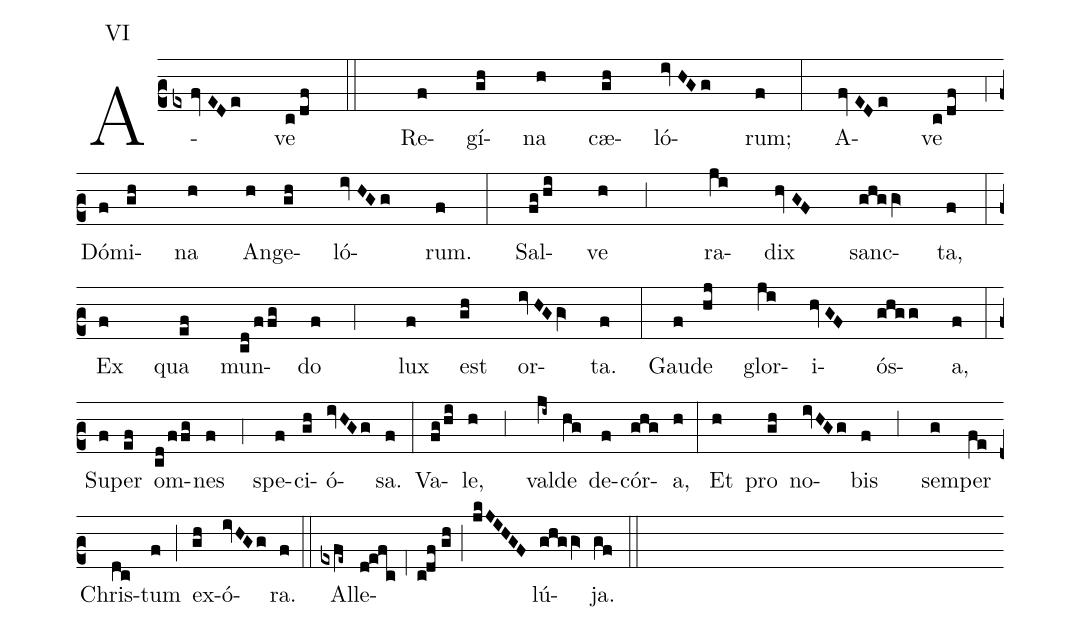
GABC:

annotation: VI;
%%
(c2)A(ex/fvED/e)ve(c/df ::) Re(f)gí(gh)na(h) cæ(gh)ló(ivHG/g)rum;(f)(:)
A(fvED/e)ve(c/df) (;4) (z) Dó(f)mi(gh)na(h) An(h)ge(gh)ló(ivHG/g)rum.(f)(:)
Sal(fg/hi)ve(h ;3) ra(ji)dix(hvGF) sanc(ghg/gV>)ta,(f) (:) (z)
Ex(f) qua(ef) mun(cd/f/fg)do(f ;4) lux(f) est(gh) or(ivHG/gV>)ta.(f) (:)
Gau(f)de(hj) glor(ji)i(hvGF)ós(ghg/g)a,(f) (:) (z)
Su(f)per(ef) om(cd/f/fg)nes(f ;4) spe(f)ci(gh)ó(ivHG/g)sa.(f) (:)
Va(fg/hi)le,(h ;3) val(ji~)de(hg) de(f)cór(ghg)a,(h) (:)
Et(h) pro(gh) no(ivHG/g)bis(f ;3) sem(g)per(fe) Chris(dc)tum(f) (;) ex(gh)ó(ivHG/g)ra.(f) (::)
Al(exfe~)le(d!efc;2c!df//gh;jkJIHGF)lú(ghggV>)ja.(gf) (::)
